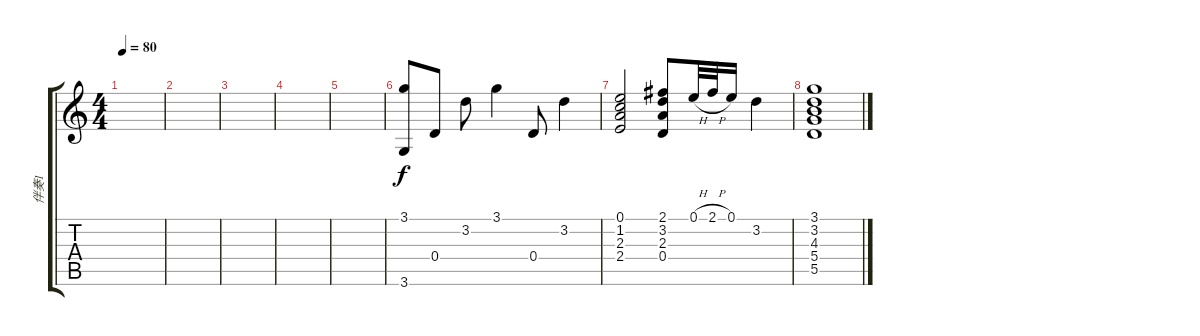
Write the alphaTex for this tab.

\track ("伴奏1" "伴奏1") {instrument acousticguitarnylon}
\staff {score tabs}
\tuning (E4 B3 G3 D3 A2 E2) {hide}
\ts (4 4)
\tempo 80
\clef g2
\ks c
|
|
|
|
|
(3.1 3.6).8 0.4.8 3.2.8 3.1.4 0.4.8 3.2.4 |
(0.1 1.2 2.3 2.4).2 (2.1 3.2 2.3 0.4).8 0.1{h}.32 2.1{h}.32 0.1.16 3.2.4 |
(3.1 3.2 4.3 5.4 5.5).1
